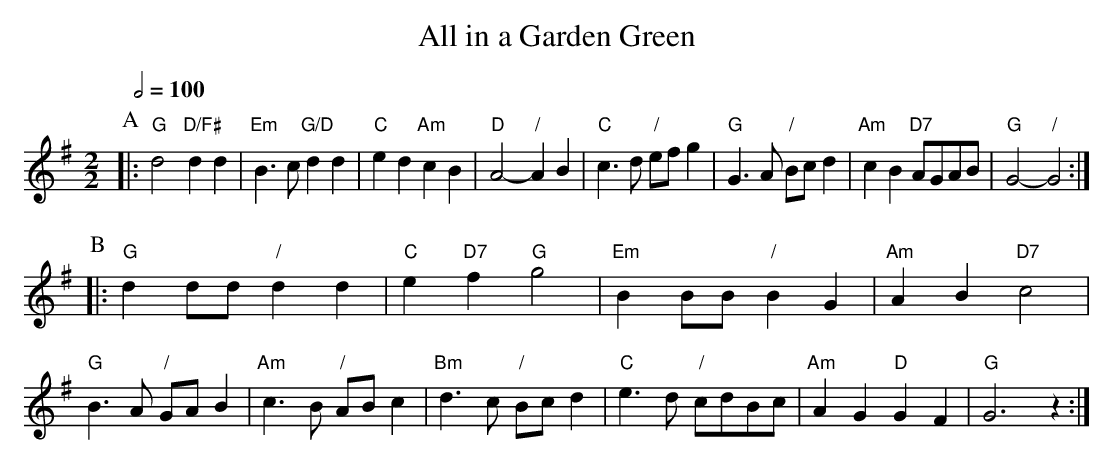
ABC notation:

X:1
T:All in a Garden Green
Q:1/2=100
M:2/2
L:1/8
K:G
P:A
|: "G"d4 "D/F#"d2d2 | "Em"B3c "G/D"d2d2 | "C"e2d2 "Am"c2B2 | "D"A4- "/"A2B2 |\
"C"c3d "/"efg2 | "G"G3A "/"Bcd2 | "Am"c2B2 "D7"AGAB | "G"G4- "/"G4 :|
P:B
|: "G"d2dd "/"d2d2 | "C"e2 "D7"f2 "G"g4 | "Em"B2BB "/"B2G2 | "Am"A2B2 "D7"c4 |
"G"B3A "/"GAB2 | "Am"c3B "/"ABc2 | "Bm"d3c "/"Bcd2 | "C"e3d "/"cdBc | "Am"A2G2 "D"G2F2 | "G"G6z2 :|
